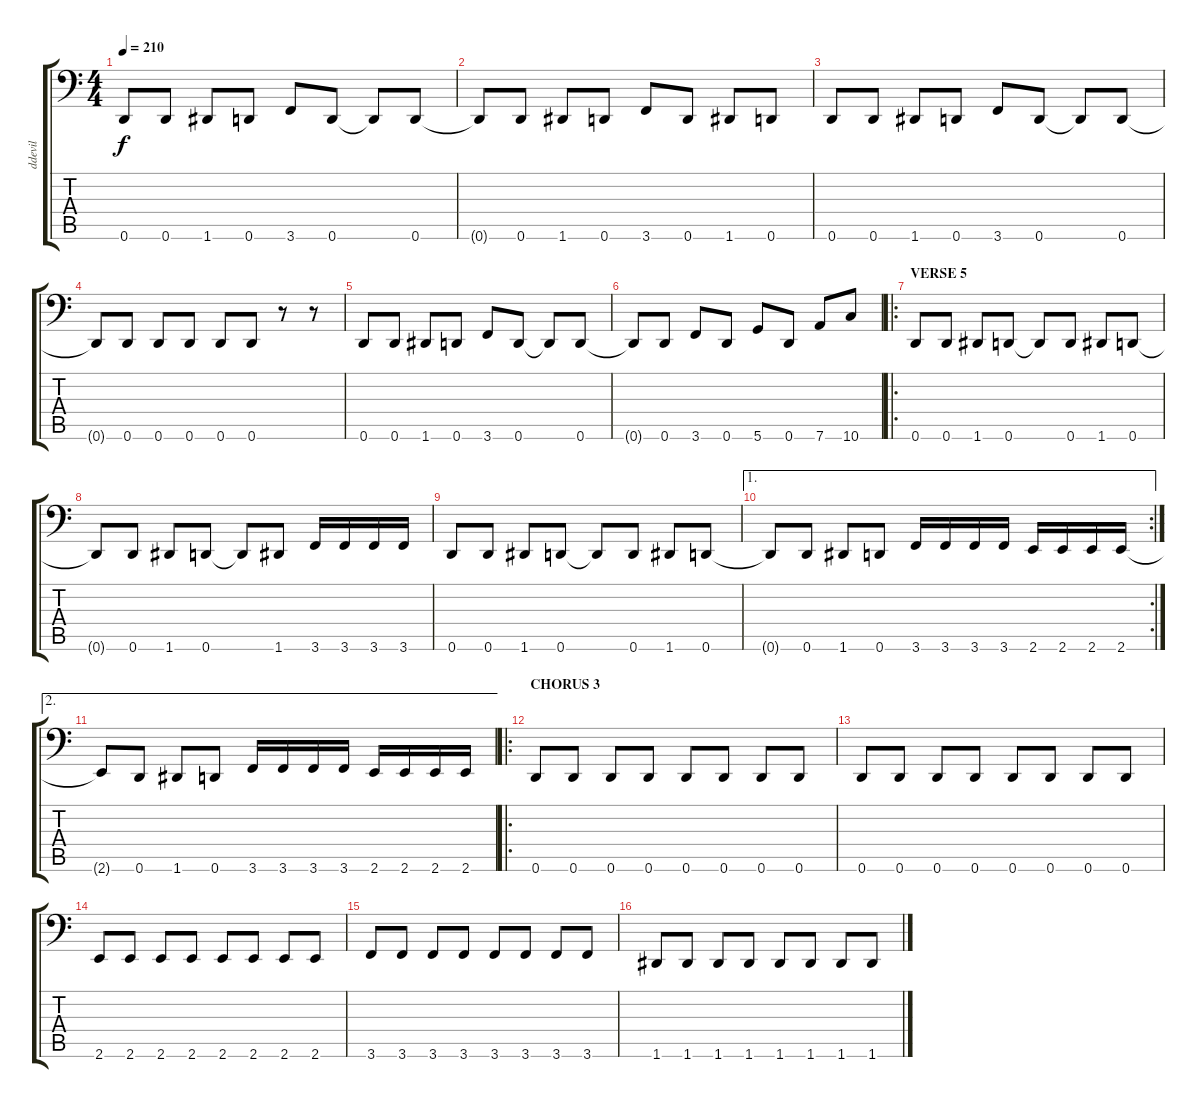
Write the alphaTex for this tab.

\track ("ddevil" "ddevil") {instrument electricbasspick}
\staff {score tabs}
\tuning (E3 B2 G2 D2 A1 D1) {hide}
\ts (4 4)
\tempo 210
\clef f4
\ks c
0.6.8{dy f} 0.6.8 1.6.8 0.6.8 3.6.8 0.6.8 0.6{t}.8 0.6.8 |
0.6{t}.8 0.6.8 1.6.8 0.6.8 3.6.8 0.6.8 1.6.8 0.6.8 |
0.6.8 0.6.8 1.6.8 0.6.8 3.6.8 0.6.8 0.6{t}.8 0.6.8 |
0.6{t}.8 0.6.8 0.6.8 0.6.8 0.6.8 0.6.8 r.8 r.8 |
0.6.8 0.6.8 1.6.8 0.6.8 3.6.8 0.6.8 0.6{t}.8 0.6.8 |
0.6{t}.8 0.6.8 3.6.8 0.6.8 5.6.8 0.6.8 7.6.8 10.6.8 |
\ro
\section ("" "VERSE 5")
0.6.8 0.6.8 1.6.8 0.6.8 0.6{t}.8 0.6.8 1.6.8 0.6.8 |
0.6{t}.8 0.6.8 1.6.8 0.6.8 0.6{t}.8 1.6.8 3.6.16 3.6.16 3.6.16 3.6.16 |
0.6.8 0.6.8 1.6.8 0.6.8 0.6{t}.8 0.6.8 1.6.8 0.6.8 |
\ae 1
\rc 2
0.6{t}.8 0.6.8 1.6.8 0.6.8 3.6.16 3.6.16 3.6.16 3.6.16 2.6.16 2.6.16 2.6.16 2.6.16 |
\ae 2
2.6{t}.8 0.6.8 1.6.8 0.6.8 3.6.16 3.6.16 3.6.16 3.6.16 2.6.16 2.6.16 2.6.16 2.6.16 |
\ro
\section ("" "CHORUS 3")
0.6.8 0.6.8 0.6.8 0.6.8 0.6.8 0.6.8 0.6.8 0.6.8 |
0.6.8 0.6.8 0.6.8 0.6.8 0.6.8 0.6.8 0.6.8 0.6.8 |
2.6.8 2.6.8 2.6.8 2.6.8 2.6.8 2.6.8 2.6.8 2.6.8 |
3.6.8 3.6.8 3.6.8 3.6.8 3.6.8 3.6.8 3.6.8 3.6.8 |
1.6.8 1.6.8 1.6.8 1.6.8 1.6.8 1.6.8 1.6.8 1.6.8
